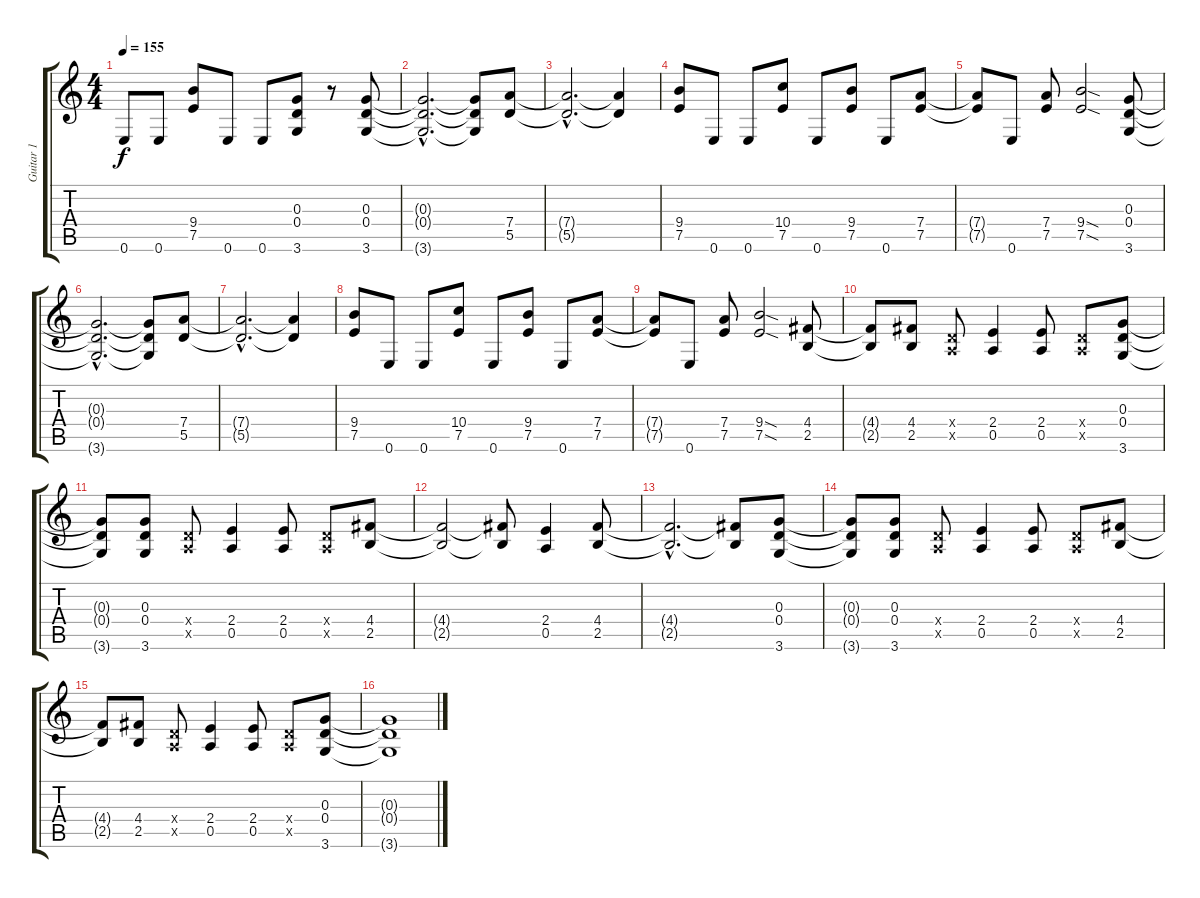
\track ("Guitar 1" "Guitar 1") {instrument distortionguitar}
\staff {score tabs}
\tuning (E4 B3 G3 D3 A2 E2) {hide}
\ts (4 4)
\tempo 155
\clef g2
\ks c
0.6.8{dy f} 0.6.8 (9.4 7.5).8 0.6.8 0.6.8 (0.3 0.4 3.6).8 r.8 (0.3 0.4 3.6).8 |
(0.3{hac t} 0.4{hac t} 3.6{hac t}).2{d} (0.3{t} 0.4{t} 3.6{t}).8 (7.4 5.5).8 |
(7.4{hac t} 5.5{hac t}).2{d} (7.4{t} 5.5{t}).4 |
(9.4 7.5).8 0.6.8 0.6.8 (10.4 7.5).8 0.6.8 (9.4 7.5).8 0.6.8 (7.4 7.5).8 |
(7.4{t} 7.5{t}).8 0.6.8 (7.4 7.5).8 (9.4{sod} 7.5{sod}).2 (0.3 0.4 3.6).8 |
(0.3{hac t} 0.4{hac t} 3.6{hac t}).2{d} (0.3{t} 0.4{t} 3.6{t}).8 (7.4 5.5).8 |
(7.4{hac t} 5.5{hac t}).2{d} (7.4{t} 5.5{t}).4 |
(9.4 7.5).8 0.6.8 0.6.8 (10.4 7.5).8 0.6.8 (9.4 7.5).8 0.6.8 (7.4 7.5).8 |
(7.4{t} 7.5{t}).8 0.6.8 (7.4 7.5).8 (9.4{sod} 7.5{sod}).2 (4.4 2.5).8 |
(4.4{t} 2.5{t}).8 (4.4 2.5).8 (0.4{x} 0.5{x}).8 (2.4 0.5).4 (2.4 0.5).8 (0.4{x} 0.5{x}).8 (0.3 0.4 3.6).8 |
(0.3{t} 0.4{t} 3.6{t}).8 (0.3 0.4 3.6).8 (0.4{x} 0.5{x}).8 (2.4 0.5).4 (2.4 0.5).8 (0.4{x} 0.5{x}).8 (4.4 2.5).8 |
(4.4{t} 2.5{t}).2 (4.4{t} 2.5{t}).8 (2.4 0.5).4 (4.4 2.5).8 |
(4.4{hac t} 2.5{hac t}).2{d} (4.4{t} 2.5{t}).8 (0.3 0.4 3.6).8 |
(0.3{t} 0.4{t} 3.6{t}).8 (0.3 0.4 3.6).8 (0.4{x} 0.5{x}).8 (2.4 0.5).4 (2.4 0.5).8 (0.4{x} 0.5{x}).8 (4.4 2.5).8 |
(4.4{t} 2.5{t}).8 (4.4 2.5).8 (0.4{x} 0.5{x}).8 (2.4 0.5).4 (2.4 0.5).8 (0.4{x} 0.5{x}).8 (0.3 0.4 3.6).8 |
(0.3{t} 0.4{t} 3.6{t}).1
